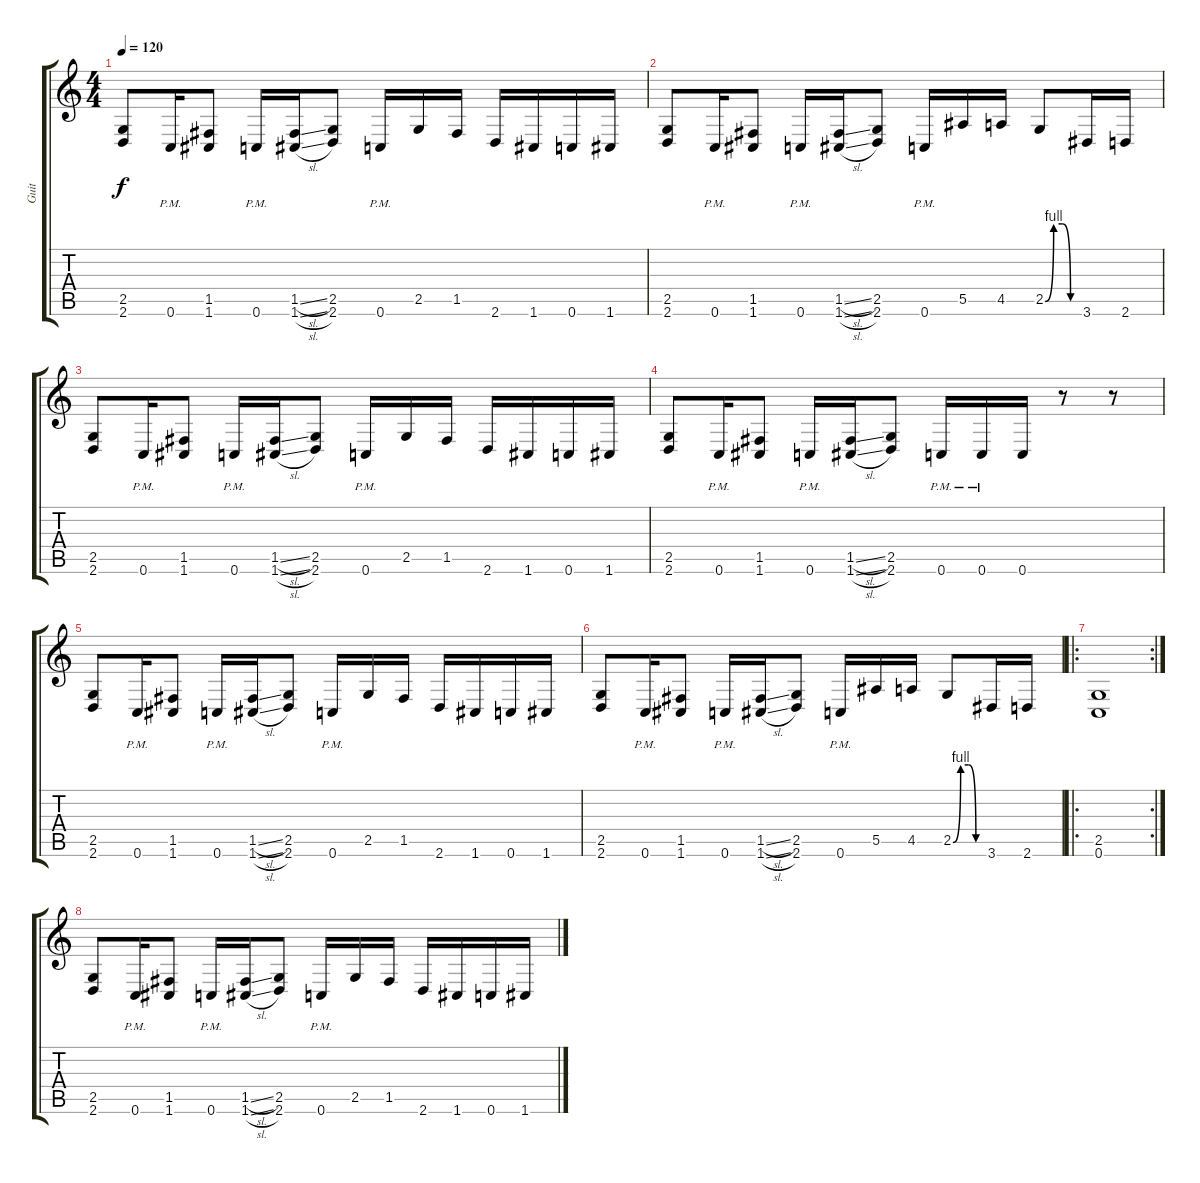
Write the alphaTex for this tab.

\track ("Guit" "Guit") {instrument distortionguitar}
\staff {score tabs}
\tuning (C4 G3 Eb3 Bb2 F2 C2) {hide}
\ts (4 4)
\tempo 120
\clef g2
\ks c
(2.5 2.6).8{dy f} 0.6{pm}.16 (1.5 1.6).8 0.6{pm}.16 (1.5{sl} 1.6{sl}).16 (2.5 2.6).8 0.6{pm}.16 2.5.16 1.5.16 2.6.16 1.6.16 0.6.16 1.6.16 |
(2.5 2.6).8 0.6{pm}.16 (1.5 1.6).8 0.6{pm}.16 (1.5{sl} 1.6{sl}).16 (2.5 2.6).8 0.6{pm}.16 5.5.16 4.5.16 2.5{be (custom 0 0 15 4 30 4 45 0 60 0)}.8 3.6.16 2.6.16 |
(2.5 2.6).8 0.6{pm}.16 (1.5 1.6).8 0.6{pm}.16 (1.5{sl} 1.6{sl}).16 (2.5 2.6).8 0.6{pm}.16 2.5.16 1.5.16 2.6.16 1.6.16 0.6.16 1.6.16 |
(2.5 2.6).8 0.6{pm}.16 (1.5 1.6).8 0.6{pm}.16 (1.5{sl} 1.6{sl}).16 (2.5 2.6).8 0.6{pm}.16 0.6{pm}.16 0.6.16 r.8 r.8 |
(2.5 2.6).8 0.6{pm}.16 (1.5 1.6).8 0.6{pm}.16 (1.5{sl} 1.6{sl}).16 (2.5 2.6).8 0.6{pm}.16 2.5.16 1.5.16 2.6.16 1.6.16 0.6.16 1.6.16 |
(2.5 2.6).8 0.6{pm}.16 (1.5 1.6).8 0.6{pm}.16 (1.5{sl} 1.6{sl}).16 (2.5 2.6).8 0.6{pm}.16 5.5.16 4.5.16 2.5{be (custom 0 0 15 4 30 4 45 0 60 0)}.8 3.6.16 2.6.16 |
\ro
\rc 2
(2.5 0.6).1 |
(2.5 2.6).8 0.6{pm}.16 (1.5 1.6).8 0.6{pm}.16 (1.5{sl} 1.6{sl}).16 (2.5 2.6).8 0.6{pm}.16 2.5.16 1.5.16 2.6.16 1.6.16 0.6.16 1.6.16
